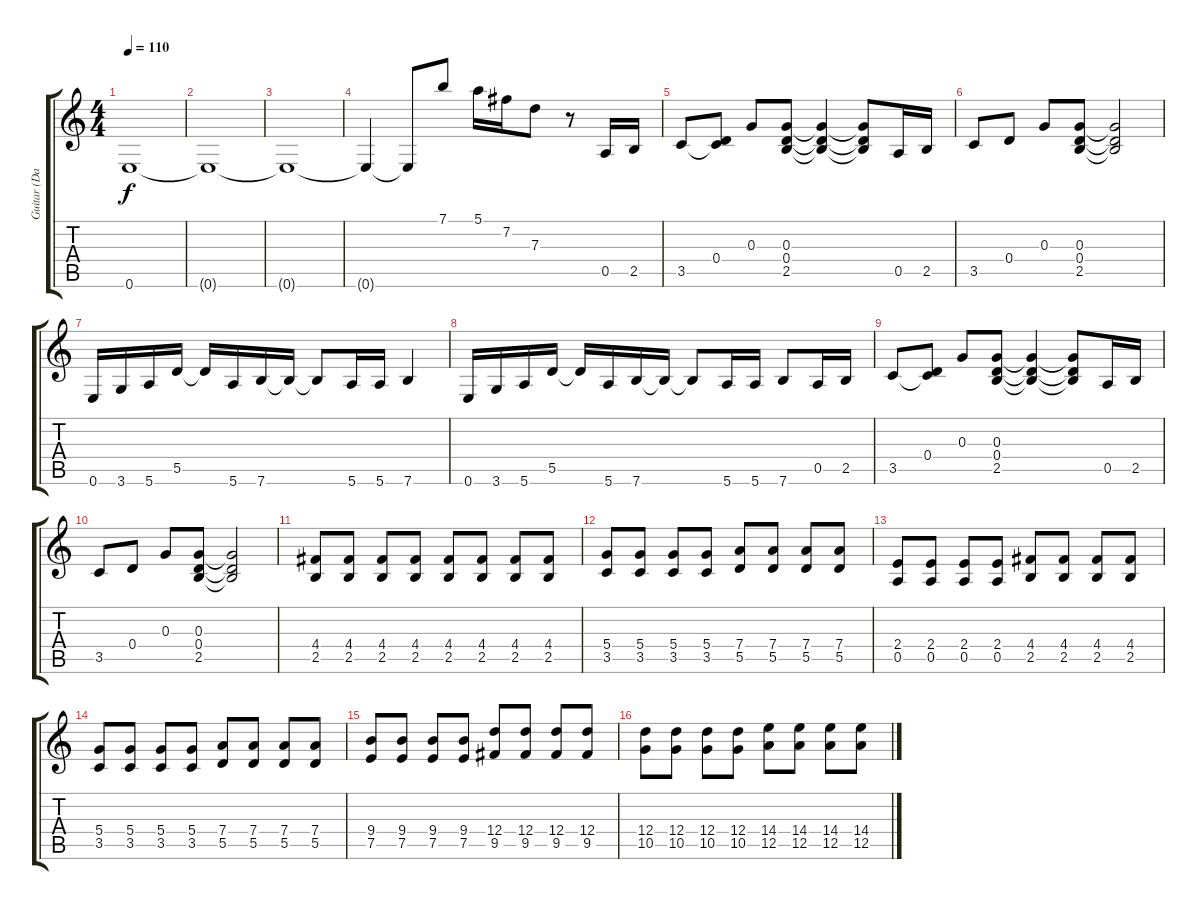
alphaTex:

\track ("Guitar (Dave)" "Guitar (Da") {instrument distortionguitar}
\staff {score tabs}
\tuning (E4 B3 G3 D3 A2 E2) {hide}
\ts (4 4)
\tempo 110
\clef g2
\ks c
0.6.1{dy f} |
0.6{t}.1 |
0.6{t}.1 |
0.6{t}.4 0.6{t}.8 7.1.8 5.1.16 7.2.16 7.3.8 r.8 0.5.16 2.5.16 |
3.5.8 (0.4 3.5{t}).8 0.3.8 (0.3 0.4 2.5).8 (0.3{t} 0.4{t} 2.5{t}).4 (0.3{t} 0.4{t} 2.5{t}).8 0.5.16 2.5.16 |
3.5.8 0.4.8 0.3.8 (0.3 0.4 2.5).8 (0.3{t} 0.4{t} 2.5{t}).2 |
0.6.16 3.6.16 5.6.16 5.5.16 5.5{t}.16 5.6.16 7.6.16 7.6{t}.16 7.6{t}.8 5.6.16 5.6.16 7.6.4 |
0.6.16 3.6.16 5.6.16 5.5.16 5.5{t}.16 5.6.16 7.6.16 7.6{t}.16 7.6{t}.8 5.6.16 5.6.16 7.6.8 0.5.16 2.5.16 |
3.5.8 (0.4 3.5{t}).8 0.3.8 (0.3 0.4 2.5).8 (0.3{t} 0.4{t} 2.5{t}).4 (0.3{t} 0.4{t} 2.5{t}).8 0.5.16 2.5.16 |
3.5.8 0.4.8 0.3.8 (0.3 0.4 2.5).8 (0.3{t} 0.4{t} 2.5{t}).2 |
(4.4 2.5).8 (4.4 2.5).8 (4.4 2.5).8 (4.4 2.5).8 (4.4 2.5).8 (4.4 2.5).8 (4.4 2.5).8 (4.4 2.5).8 |
(5.4 3.5).8 (5.4 3.5).8 (5.4 3.5).8 (5.4 3.5).8 (7.4 5.5).8 (7.4 5.5).8 (7.4 5.5).8 (7.4 5.5).8 |
(2.4 0.5).8 (2.4 0.5).8 (2.4 0.5).8 (2.4 0.5).8 (4.4 2.5).8 (4.4 2.5).8 (4.4 2.5).8 (4.4 2.5).8 |
(5.4 3.5).8 (5.4 3.5).8 (5.4 3.5).8 (5.4 3.5).8 (7.4 5.5).8 (7.4 5.5).8 (7.4 5.5).8 (7.4 5.5).8 |
(9.4 7.5).8 (9.4 7.5).8 (9.4 7.5).8 (9.4 7.5).8 (12.4 9.5).8 (12.4 9.5).8 (12.4 9.5).8 (12.4 9.5).8 |
(12.4 10.5).8 (12.4 10.5).8 (12.4 10.5).8 (12.4 10.5).8 (14.4 12.5).8 (14.4 12.5).8 (14.4 12.5).8 (14.4 12.5).8
